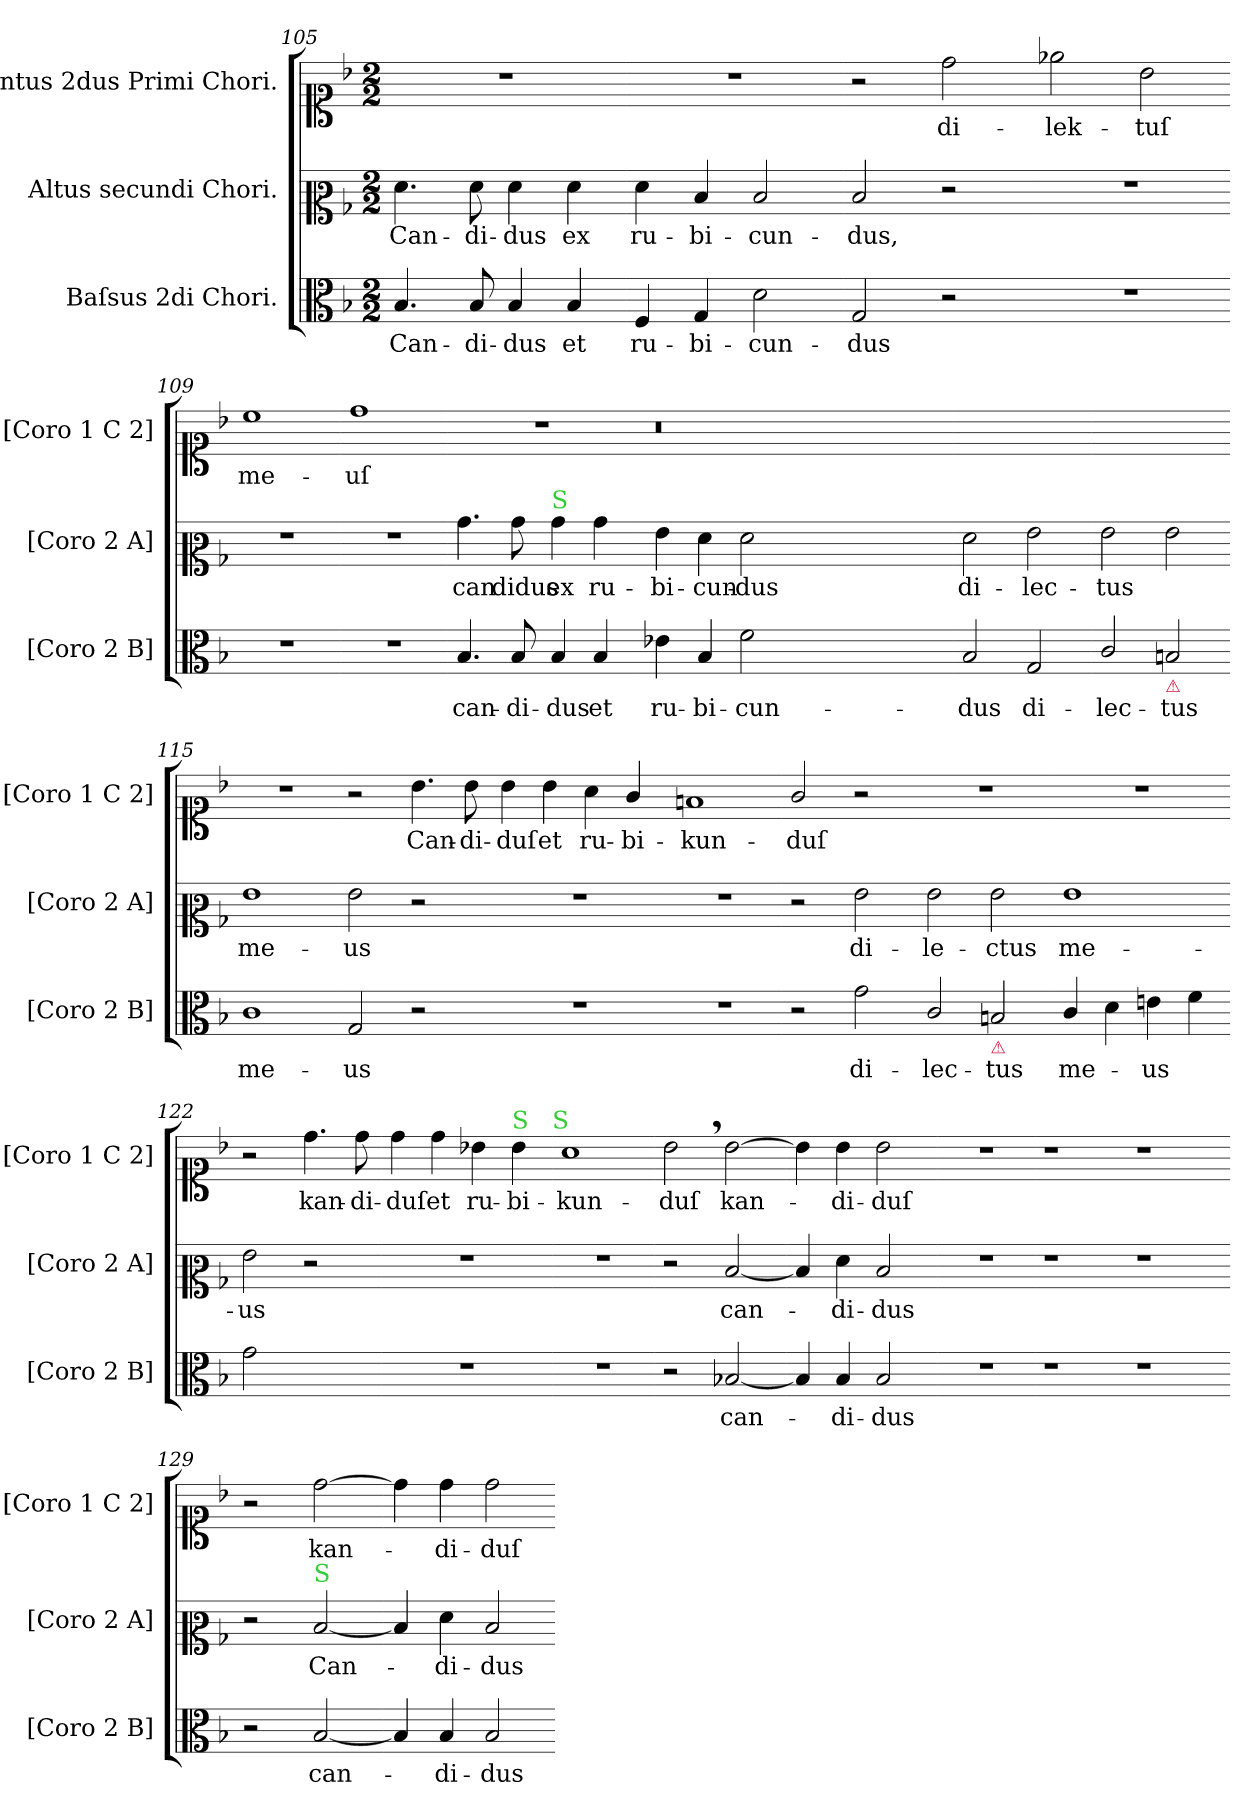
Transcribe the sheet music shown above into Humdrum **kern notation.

**kern	**text	**kern	**text	**kern	**text
*part3	*part3	*part2	*part2	*part1	*part1
*staff3	*staff3	*staff2	*staff2	*staff1	*staff1
*I"Baſsus 2di Chori.	*	*I"Altus secundi Chori.	*	*I"Cantus 2dus Primi Chori.	*
*I'[Coro 2 B]	*	*I'[Coro 2 A]	*	*I'[Coro 1 C 2]	*
*clefC3	*	*clefC2	*	*clefC1	*
*k[b-]	*	*k[b-]	*	*k[b-]	*
*F:	*	*F:	*	*F:	*
*M2/2	*	*M2/2	*	*M2/2	*
=105	=105	=105	=105	=105	=105
4.B-/	Can-	4.f\	Can-	1r	.
8B-/	-di-	8f\	-di-	.	.
4B-/	-dus	4f\	-dus	.	.
4B-/	et	4f\	ex	.	.
=106-	=106-	=106-	=106-	=106-	=106-
4F/	ru-	4f\	ru-	1r	.
4G/	-bi-	4d/	-bi-	.	.
2d\	-cun-	2d/	-cun-	.	.
=107-	=107-	=107-	=107-	=107-	=107-
2G/	-dus	2d/	-dus,	2r	.
2r	.	2r	.	2dd\	di-
=108-	=108-	=108-	=108-	=108-	=108-
1r	.	1r	.	2ee-X\	-lek-
.	.	.	.	2b-\	-tuſ
=109-	=109-	=109-	=109-	=109-	=109-
1r	.	1r	.	1cc	me-
=110-	=110-	=110-	=110-	=110-	=110-
1r	.	1r	.	1dd	-uſ
=111-	=111-	=111-	=111-	=111-	=111-
4.B-/	can-	4.b-\	can-	1r	.
8B-/	-di-	8b-\	-didus	.	.
!	!	!LO:TX:a:color=limegreen:t=S	!	!	!
4B-/	-dus	4b-\	ex	.	.
4B-/	et	4b-\	ru-	.	.
=112-	=112-	=112-	=112-	=112-	=112-
4e-X\	ru-	4g\	-bi-	0.r	.
4B-/	-bi-	4f\	-cun-	.	.
2f\	-cun-	2f\	-dus	.	.
0ryy	.	0ryy	.	.	.
=113-	=113-	=113-	=113-	=113-	=113-
2B-/	-dus	2f\	di-	1ryy	.
2G/	di-	2g\	-lec-	.	.
=114-	=114-	=114-	=114-	=114-	=114-
2c/	-lec-	2g\	-tus	1ryy	.
!LO:TX:b:color=crimson:t=⚠	!	!	!	!	!
2Bn/	-tus	2g\	.	.	.
=115-	=115-	=115-	=115-	=115-	=115-
1c	me-	1g	me-	1r	.
=116-	=116-	=116-	=116-	=116-	=116-
2G/	-us	2g\	-us	2r	.
2r	.	2r	.	4.b-\	Can-
.	.	.	.	8b-\	-di-
=117-	=117-	=117-	=117-	=117-	=117-
1r	.	1r	.	4b-\	-duſ
.	.	.	.	4b-\	et
.	.	.	.	4a\	ru-
.	.	.	.	4g/	-bi-
=118-	=118-	=118-	=118-	=118-	=118-
1r	.	1r	.	1fn	-kun-
=119-	=119-	=119-	=119-	=119-	=119-
2r	.	2r	.	2g/	-duſ
2g\	di-	2g\	di-	2r	.
=120-	=120-	=120-	=120-	=120-	=120-
2c/	-lec-	2g\	-le-	1r	.
!LO:TX:b:color=crimson:t=⚠	!	!	!	!	!
2Bn/	-tus	2g\	-ctus	.	.
=121-	=121-	=121-	=121-	=121-	=121-
4c/	me-	1g	me-	1r	.
4d\	.	.	.	.	.
4en\	-us	.	.	.	.
4f\	.	.	.	.	.
=122-	=122-	=122-	=122-	=122-	=122-
2g\	.	2g\	-us	2r	.
2ryy	.	2r	.	4.dd\	kan-
.	.	.	.	8dd\	-di-
=123-	=123-	=123-	=123-	=123-	=123-
1r	.	1r	.	4dd\	-duſ
.	.	.	.	4dd\	et
.	.	.	.	4b-X\	ru-
!	!	!	!	!LO:TX:a:color=limegreen:t=S	!
.	.	.	.	4b-\	-bi-
!	!	!	!	!LO:TX:a:color=limegreen:t=S	!
=124-	=124-	=124-	=124-	=124-	=124-
1r	.	1r	.	1a	-kun-
=125-	=125-	=125-	=125-	=125-	=125-
2r	.	2r	.	2b-,>\	-duſ
[2B-X/	can-	[2d/	can-	[2b-\	kan-
=126-	=126-	=126-	=126-	=126-	=126-
4B-/]	.	4d/]	.	4b-\]	.
4B-/	-di-	4f\	-di-	4b-\	-di-
2B-/	-dus	2d/	-dus	2b-\	-duſ
=127-	=127-	=127-	=127-	=127-	=127-
1r	.	1r	.	1r	.
=128-	=128-	=128-	=128-	=128-	=128-
1r	.	1r	.	1r	.
1r	.	1r	.	1r	.
=129-	=129-	=129-	=129-	=129-	=129-
2r	.	2r	.	2r	.
!	!	!LO:TX:a:color=limegreen:t=S	!	!	!
[2B-/	can-	[2d/	Can-	[2dd\	kan-
=130-	=130-	=130-	=130-	=130-	=130-
4B-/]	.	4d/]	.	4dd\]	.
4B-/	-di-	4f\	-di-	4dd\	-di-
2B-/	-dus	2d/	-dus	2dd\	-duſ
=-	=-	=-	=-	=-	=-
*-	*-	*-	*-	*-	*-
